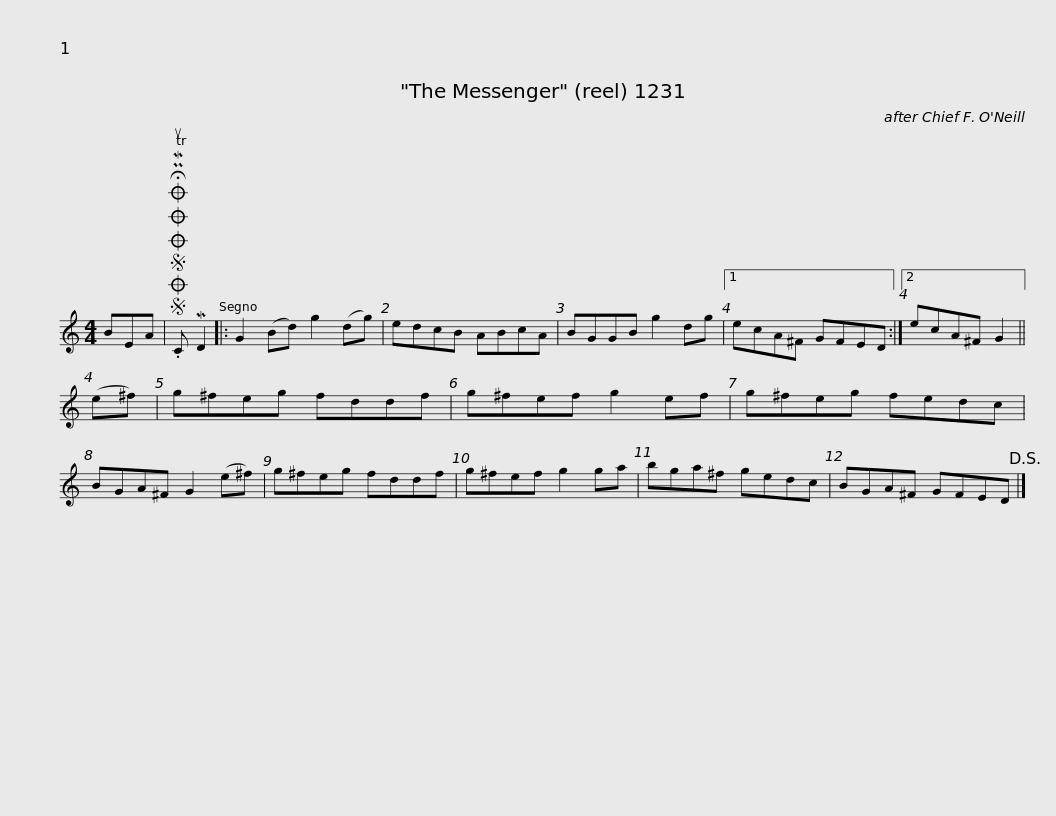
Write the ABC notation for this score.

X:1
L:1/8
M:4/4
I:linebreak $
K:C
V:1 treble
V:1
 BEA |SOSOOO .!fermata!PMTuC MD2 |: G2 (Bd) g2 (dg) | edcB ABcA | BGGB g2 dg |1 %5
 ecA^F GFED :|2 ecA^F G2 || (e^f) |$ g^feg fddf | g^fef g2 ef | %10
 g^feg fedc | BGA^F G2 (e^f) | g^feg fddf | g^fef g2 ga |$ bga^f gedc | %15
 BGA^F GFED!D.S.! |] %16
